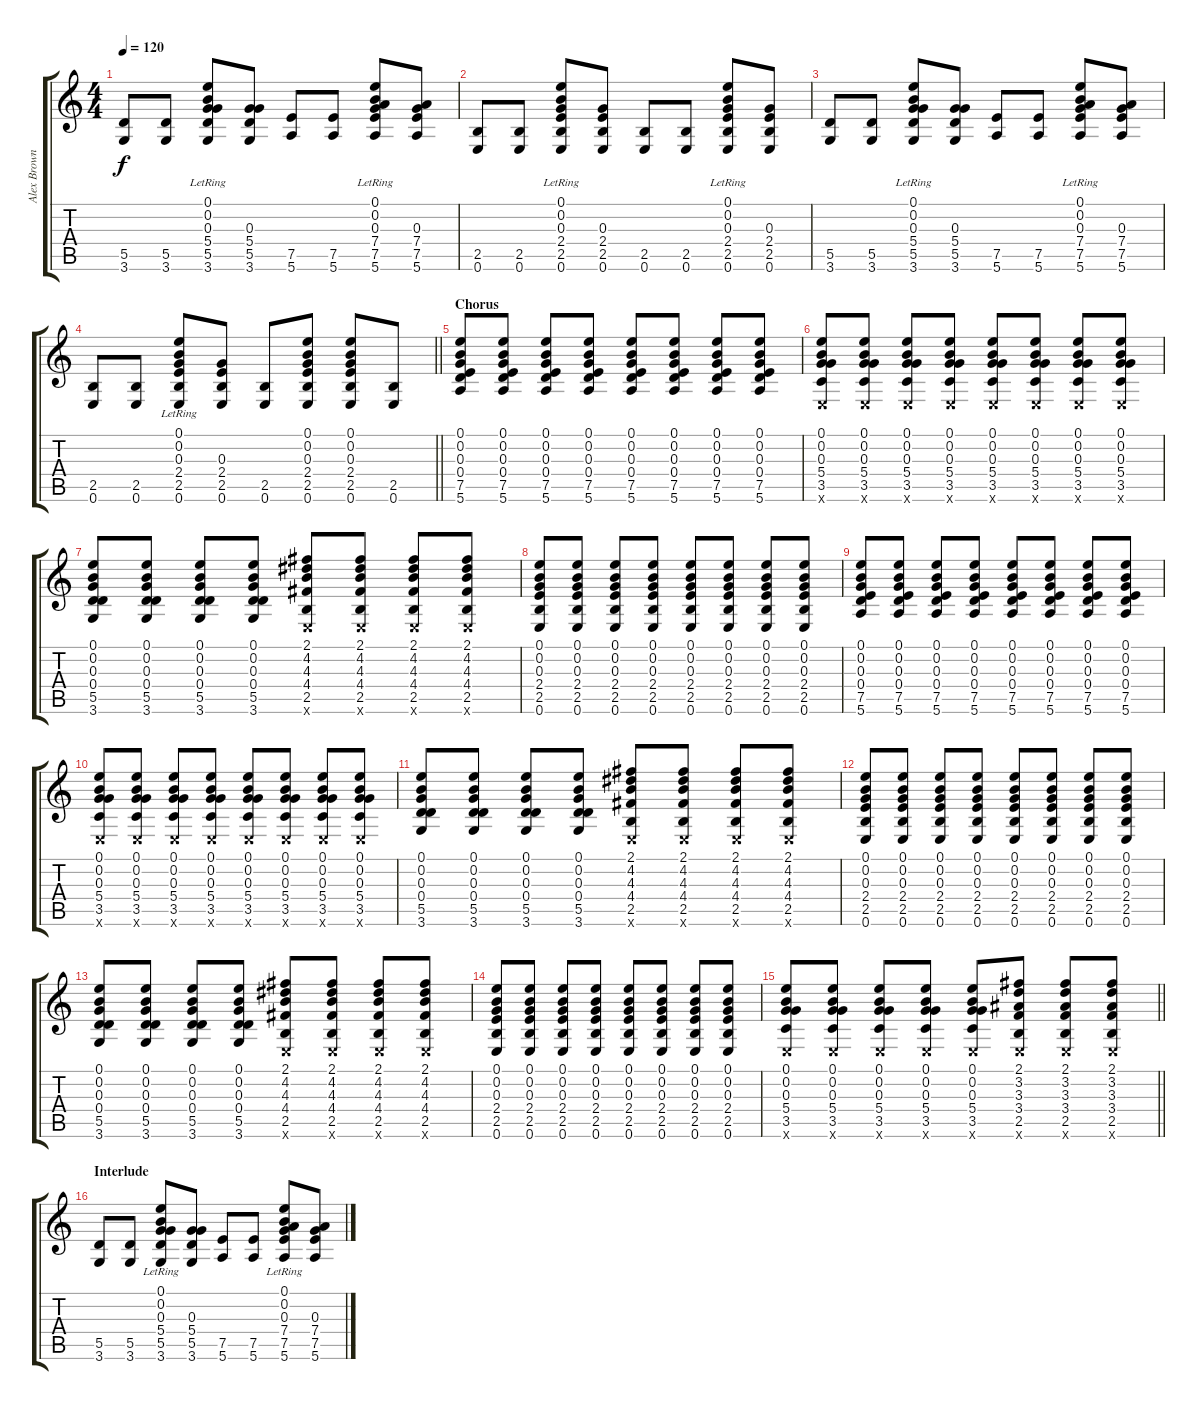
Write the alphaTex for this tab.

\track ("Alex Brown Church - Lead Guitar" "Alex Brown") {instrument acousticguitarsteel}
\staff {score tabs}
\tuning (E4 B3 G3 D3 A2 E2) {hide}
\ts (4 4)
\tempo 120
\clef g2
\ks c
(5.5 3.6).8{dy f} (5.5 3.6).8 (0.1{lr} 0.2{lr} 0.3{lr} 5.4{lr} 5.5{lr} 3.6{lr}).8 (0.3 5.4 5.5 3.6).8 (7.5 5.6).8 (7.5 5.6).8 (0.1{lr} 0.2{lr} 0.3{lr} 7.4{lr} 7.5{lr} 5.6{lr}).8 (0.3 7.4 7.5 5.6).8 |
(2.5 0.6).8 (2.5 0.6).8 (0.1{lr} 0.2{lr} 0.3{lr} 2.4{lr} 2.5{lr} 0.6{lr}).8 (0.3 2.4 2.5 0.6).8 (2.5 0.6).8 (2.5 0.6).8 (0.1{lr} 0.2{lr} 0.3{lr} 2.4{lr} 2.5{lr} 0.6{lr}).8 (0.3 2.4 2.5 0.6).8 |
(5.5 3.6).8 (5.5 3.6).8 (0.1{lr} 0.2{lr} 0.3{lr} 5.4{lr} 5.5{lr} 3.6{lr}).8 (0.3 5.4 5.5 3.6).8 (7.5 5.6).8 (7.5 5.6).8 (0.1{lr} 0.2{lr} 0.3{lr} 7.4{lr} 7.5{lr} 5.6{lr}).8 (0.3 7.4 7.5 5.6).8 |
\barLineRight lightlight
(2.5 0.6).8 (2.5 0.6).8 (0.1 0.2{lr} 0.3{lr} 2.4{lr} 2.5{lr} 0.6{lr}).8 (0.3 2.4 2.5 0.6).8 (2.5 0.6).8 (0.1 0.2 0.3 2.4 2.5 0.6).8{volume 13} (0.1 0.2 0.3 2.4 2.5 0.6).8 (2.5 0.6).8 |
\section ("" "Chorus")
(0.1 0.2 0.3 0.4 7.5 5.6).8{volume 10} (0.1 0.2 0.3 0.4 7.5 5.6).8 (0.1 0.2 0.3 0.4 7.5 5.6).8 (0.1 0.2 0.3 0.4 7.5 5.6).8 (0.1 0.2 0.3 0.4 7.5 5.6).8 (0.1 0.2 0.3 0.4 7.5 5.6).8 (0.1 0.2 0.3 0.4 7.5 5.6).8 (0.1 0.2 0.3 0.4 7.5 5.6).8 |
(0.1 0.2 0.3 5.4 3.5 0.6{x}).8 (0.1 0.2 0.3 5.4 3.5 0.6{x}).8 (0.1 0.2 0.3 5.4 3.5 0.6{x}).8 (0.1 0.2 0.3 5.4 3.5 0.6{x}).8 (0.1 0.2 0.3 5.4 3.5 0.6{x}).8 (0.1 0.2 0.3 5.4 3.5 0.6{x}).8 (0.1 0.2 0.3 5.4 3.5 0.6{x}).8 (0.1 0.2 0.3 5.4 3.5 0.6{x}).8 |
(0.1 0.2 0.3 0.4 5.5 3.6).8 (0.1 0.2 0.3 0.4 5.5 3.6).8 (0.1 0.2 0.3 0.4 5.5 3.6).8 (0.1 0.2 0.3 0.4 5.5 3.6).8 (2.1 4.2 4.3 4.4 2.5 0.6{x}).8 (2.1 4.2 4.3 4.4 2.5 0.6{x}).8 (2.1 4.2 4.3 4.4 2.5 0.6{x}).8 (2.1 4.2 4.3 4.4 2.5 0.6{x}).8 |
(0.1 0.2 0.3 2.4 2.5 0.6).8 (0.1 0.2 0.3 2.4 2.5 0.6).8 (0.1 0.2 0.3 2.4 2.5 0.6).8 (0.1 0.2 0.3 2.4 2.5 0.6).8 (0.1 0.2 0.3 2.4 2.5 0.6).8 (0.1 0.2 0.3 2.4 2.5 0.6).8 (0.1 0.2 0.3 2.4 2.5 0.6).8 (0.1 0.2 0.3 2.4 2.5 0.6).8 |
(0.1 0.2 0.3 0.4 7.5 5.6).8 (0.1 0.2 0.3 0.4 7.5 5.6).8 (0.1 0.2 0.3 0.4 7.5 5.6).8 (0.1 0.2 0.3 0.4 7.5 5.6).8 (0.1 0.2 0.3 0.4 7.5 5.6).8 (0.1 0.2 0.3 0.4 7.5 5.6).8 (0.1 0.2 0.3 0.4 7.5 5.6).8 (0.1 0.2 0.3 0.4 7.5 5.6).8 |
(0.1 0.2 0.3 5.4 3.5 0.6{x}).8 (0.1 0.2 0.3 5.4 3.5 0.6{x}).8 (0.1 0.2 0.3 5.4 3.5 0.6{x}).8 (0.1 0.2 0.3 5.4 3.5 0.6{x}).8 (0.1 0.2 0.3 5.4 3.5 0.6{x}).8 (0.1 0.2 0.3 5.4 3.5 0.6{x}).8 (0.1 0.2 0.3 5.4 3.5 0.6{x}).8 (0.1 0.2 0.3 5.4 3.5 0.6{x}).8 |
(0.1 0.2 0.3 0.4 5.5 3.6).8 (0.1 0.2 0.3 0.4 5.5 3.6).8 (0.1 0.2 0.3 0.4 5.5 3.6).8 (0.1 0.2 0.3 0.4 5.5 3.6).8 (2.1 4.2 4.3 4.4 2.5 0.6{x}).8 (2.1 4.2 4.3 4.4 2.5 0.6{x}).8 (2.1 4.2 4.3 4.4 2.5 0.6{x}).8 (2.1 4.2 4.3 4.4 2.5 0.6{x}).8 |
(0.1 0.2 0.3 2.4 2.5 0.6).8 (0.1 0.2 0.3 2.4 2.5 0.6).8 (0.1 0.2 0.3 2.4 2.5 0.6).8 (0.1 0.2 0.3 2.4 2.5 0.6).8 (0.1 0.2 0.3 2.4 2.5 0.6).8 (0.1 0.2 0.3 2.4 2.5 0.6).8 (0.1 0.2 0.3 2.4 2.5 0.6).8 (0.1 0.2 0.3 2.4 2.5 0.6).8 |
(0.1 0.2 0.3 0.4 5.5 3.6).8 (0.1 0.2 0.3 0.4 5.5 3.6).8 (0.1 0.2 0.3 0.4 5.5 3.6).8 (0.1 0.2 0.3 0.4 5.5 3.6).8 (2.1 4.2 4.3 4.4 2.5 0.6{x}).8 (2.1 4.2 4.3 4.4 2.5 0.6{x}).8 (2.1 4.2 4.3 4.4 2.5 0.6{x}).8 (2.1 4.2 4.3 4.4 2.5 0.6{x}).8 |
(0.1 0.2 0.3 2.4 2.5 0.6).8 (0.1 0.2 0.3 2.4 2.5 0.6).8 (0.1 0.2 0.3 2.4 2.5 0.6).8 (0.1 0.2 0.3 2.4 2.5 0.6).8 (0.1 0.2 0.3 2.4 2.5 0.6).8 (0.1 0.2 0.3 2.4 2.5 0.6).8 (0.1 0.2 0.3 2.4 2.5 0.6).8 (0.1 0.2 0.3 2.4 2.5 0.6).8 |
\barLineRight lightlight
(0.1 0.2 0.3 5.4 3.5 0.6{x}).8 (0.1 0.2 0.3 5.4 3.5 0.6{x}).8 (0.1 0.2 0.3 5.4 3.5 0.6{x}).8 (0.1 0.2 0.3 5.4 3.5 0.6{x}).8 (0.1 0.2 0.3 5.4 3.5 0.6{x}).8 (2.1 3.2 3.3 3.4 2.5 0.6{x}).8 (2.1 3.2 3.3 3.4 2.5 0.6{x}).8 (2.1 3.2 3.3 3.4 2.5 0.6{x}).8 |
\section ("" "Interlude")
(5.5 3.6).8{volume 13} (5.5 3.6).8 (0.1{lr} 0.2{lr} 0.3{lr} 5.4{lr} 5.5{lr} 3.6{lr}).8 (0.3 5.4 5.5 3.6).8 (7.5 5.6).8 (7.5 5.6).8 (0.1{lr} 0.2{lr} 0.3{lr} 7.4{lr} 7.5{lr} 5.6{lr}).8 (0.3 7.4 7.5 5.6).8
